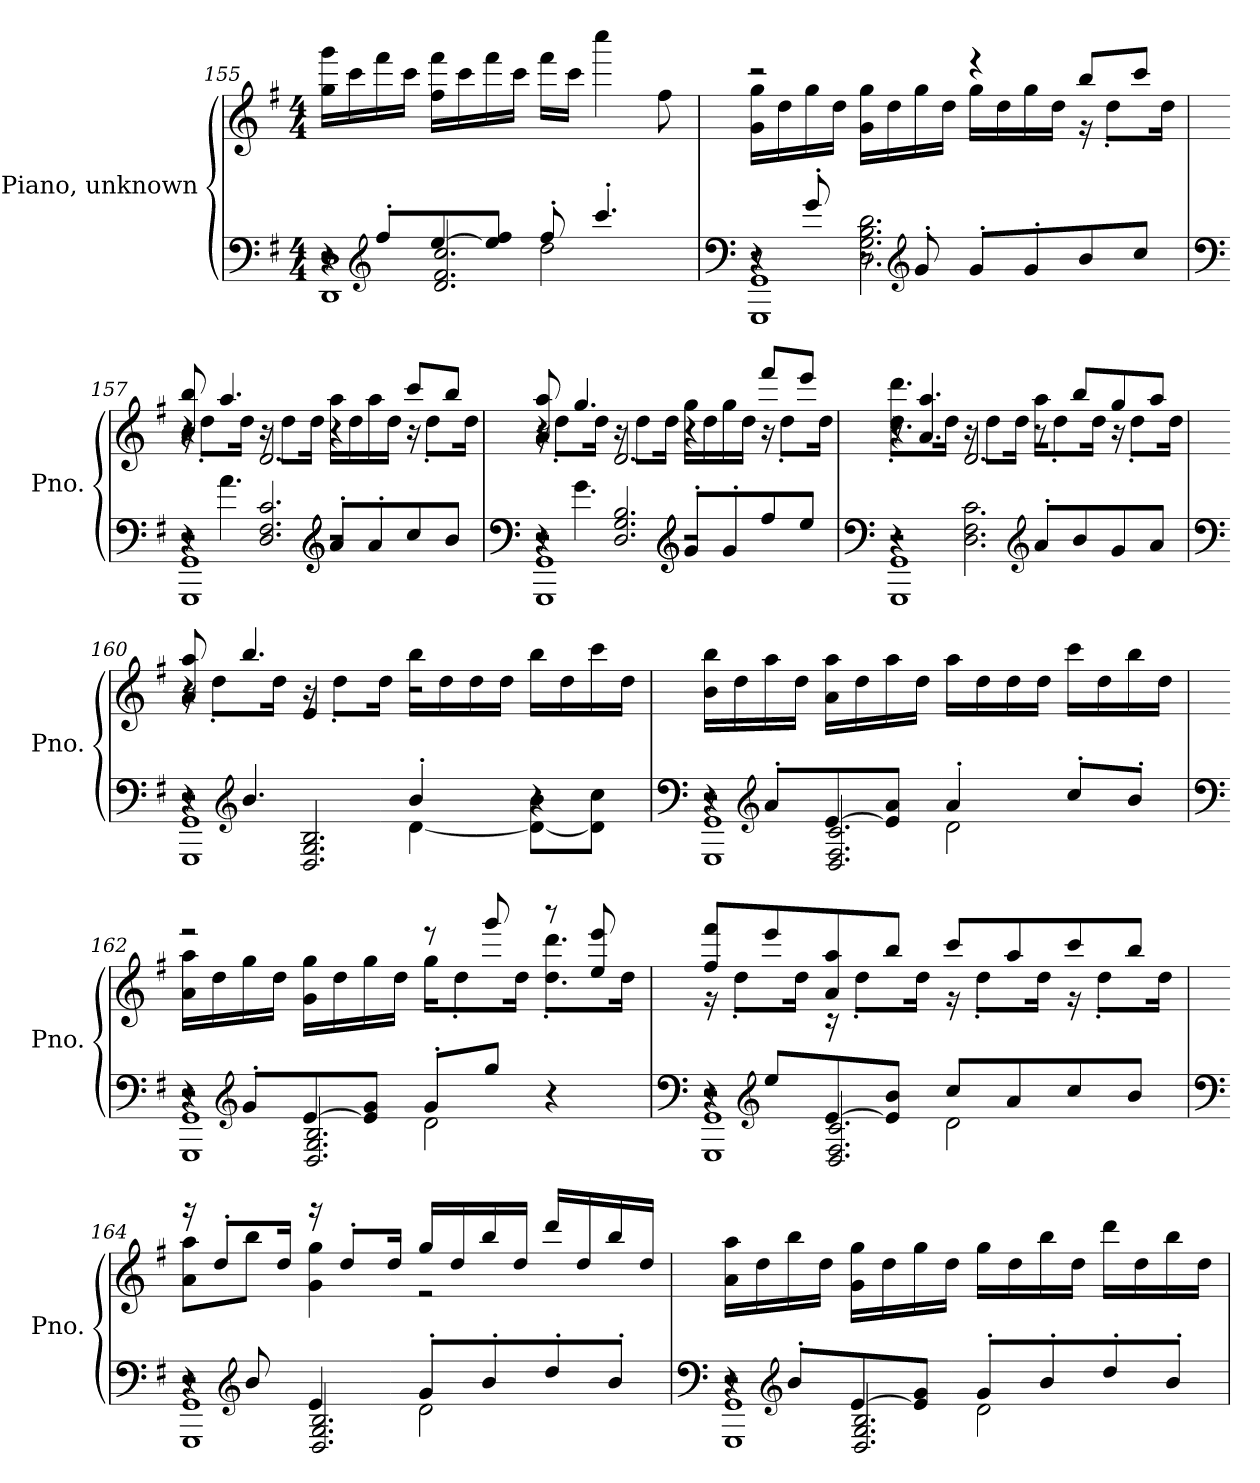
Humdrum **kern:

**kern	**kern
*part1	*part1
*staff2	*staff1
*I"Piano, unknown	*
*I'Pno.	*
*clefF4	*clefG2
*k[f#]	*k[f#]
*M4/4	*M4/4
=155	=155
*^	*
*	*^	*
*	*	*^	*
8r	2r	4r	1DD 1D	16gg\ 16ggg\LL
.	.	.	.	16ccc\
*clefG2	*	*	*	*
8ff#'/L	.	.	.	16fff#\
.	.	.	.	16ccc\JJ
[8ee/	.	2.d/ 2.f#/ 2.cc/	.	16ff#\ 16fff#\LL
.	.	.	.	16ccc\
8ee/] 8ff#/J	.	.	.	16fff#\
.	.	.	.	16ccc\JJ
8ff#'/	2dd\	.	.	16fff#\LL
.	.	.	.	16ccc\JJ
4.ccc'/	.	.	.	4cccc\
.	.	.	.	8ff#\
*v	*v	*v	*v	*
!!LO:LB:g=z
=156	=156
*clefF4	*
*^	*^
*	*^	*	*
8r	4r	1GGG 1GG	2r	16g\ 16gg\LL
.	.	.	.	16dd\
8g'/	.	.	.	16gg\
.	.	.	.	16dd\JJ
8r	2.D\ 2.G\ 2.B\ 2.d\	.	.	16g\ 16gg\LL
.	.	.	.	16dd\
*clefG2	*	*	*	*
8g'/	.	.	.	16gg\
.	.	.	.	16dd\JJ
8g'/L	.	.	4r	16gg\LL
.	.	.	.	16dd\
8g'/	.	.	.	16gg\
.	.	.	.	16dd\JJ
8b/	.	.	8bb/L	16r
.	.	.	.	8dd'\L
8cc/J	.	.	8ccc/J	.
.	.	.	.	16dd\Jk
*v	*v	*v	*	*
*	*v	*v
=157	=157
*clefF4	*
*^	*^
*	*^	*	*^
*	*	*^	*	*	*
2r	8r	4r	1GGG 1GG	8b/ 8bb/	16r	4r
.	.	.	.	.	8dd'\L	.
.	4.a\	.	.	4.aa/	.	.
.	.	.	.	.	16dd\Jk	.
.	.	2.D/ 2.F#/ 2.c/	.	.	16r	2.d/
.	.	.	.	.	8dd'\L	.
.	.	.	.	.	16dd\Jk	.
*clefG2	*	*	*	*	*	*
8a'/L	2r	.	.	4r	16aa\LL	.
.	.	.	.	.	16dd\	.
8a'/	.	.	.	.	16aa\	.
.	.	.	.	.	16dd\JJ	.
8cc/	.	.	.	8ccc/L	16r	.
.	.	.	.	.	8dd'\L	.
8b/J	.	.	.	8bb/J	.	.
.	.	.	.	.	16dd\Jk	.
!!LO:LB:g=z	!!	!!
=158	=158	=158	=158	=158	=158	=158
*clefF4	*	*	*	*	*	*
2r	8r	4r	1GGG 1GG	8a/ 8aa/	16r	4r
.	.	.	.	.	8dd'\L	.
.	4.g\	.	.	4.gg/	.	.
.	.	.	.	.	16dd\Jk	.
.	.	2.D/ 2.G/ 2.B/	.	.	16r	2.d/
.	.	.	.	.	8dd'\L	.
.	.	.	.	.	16dd\Jk	.
*clefG2	*	*	*	*	*	*
8g'/L	2r	.	.	4r	16gg\LL	.
.	.	.	.	.	16dd\	.
8g'/	.	.	.	.	16gg\	.
.	.	.	.	.	16dd\JJ	.
8ff#/	.	.	.	8fff#/L	16r	.
.	.	.	.	.	8dd'\L	.
8ee/J	.	.	.	8eee/J	.	.
.	.	.	.	.	16dd\Jk	.
*v	*v	*v	*v	*	*	*
=159	=159	=159	=159
*clefF4	*	*	*
*^	*	*	*
*	*^	*	*	*
2r	4r	1GGG 1GG	8r	8.dd\' 8.ddd\'L	4r
.	.	.	4.a/ 4.aa/	.	.
.	.	.	.	16dd\Jk	.
.	2.D\ 2.F#\ 2.c\	.	.	16r	2.d/
.	.	.	.	8dd'\L	.
.	.	.	.	16dd\Jk	.
*clefG2	*	*	*	*	*
8a'/L	.	.	8r	16aa\KL	.
.	.	.	.	8dd'\	.
8b/	.	.	8bb/L	.	.
.	.	.	.	16dd\Jk	.
8g/	.	.	8gg/	16r	.
.	.	.	.	8dd'\L	.
8a/J	.	.	8aa/J	.	.
.	.	.	.	16dd\Jk	.
*v	*v	*v	*	*	*
!!LO:LB:g=z	!!	!!
=160	=160	=160	=160
*clefF4	*	*	*
*^	*	*	*
*	*^	*	*	*
*	*	*^	*	*	*
8r	2r	4r	1GGG 1GG	8a/ 8aa/	16r	4r
.	.	.	.	.	8dd'\L	.
*clefG2	*	*	*	*	*	*
4.b/	.	.	.	4.bb/	.	.
.	.	.	.	.	16dd\Jk	.
.	.	2.D/ 2.G/ 2.B/	.	.	16r	4e/
.	.	.	.	.	8dd'\L	.
.	.	.	.	.	16dd\Jk	.
4b'/	[4d\	.	.	2r	16bb\LL	2r
.	.	.	.	.	16dd\	.
.	.	.	.	.	16dd\	.
.	.	.	.	.	16dd\JJ	.
4r	8d\_ 8b\L	.	.	.	16bb\LL	.
.	.	.	.	.	16dd\	.
.	8d\] 8cc\J	.	.	.	16ccc\	.
.	.	.	.	.	16dd\JJ	.
*	*	*	*	*v	*v	*v
=161	=161	=161	=161	=161
*clefF4	*	*	*	*
8r	2r	4r	1GGG 1GG	16b\ 16bb\LL
.	.	.	.	16dd\
*clefG2	*	*	*	*
8a'/L	.	.	.	16aa\
.	.	.	.	16dd\JJ
[8e/	.	2.D/ 2.F#/ 2.c/	.	16a\ 16aa\LL
.	.	.	.	16dd\
8e/] 8a/J	.	.	.	16aa\
.	.	.	.	16dd\JJ
4a'/	2d\	.	.	16aa\LL
.	.	.	.	16dd\
.	.	.	.	16dd\
.	.	.	.	16dd\JJ
8cc'/L	.	.	.	16ccc\LL
.	.	.	.	16dd\
8b'/J	.	.	.	16bb\
.	.	.	.	16dd\JJ
!!LO:LB:g=z
=162	=162	=162	=162	=162
*clefF4	*	*	*	*
*	*	*	*	*^
8r	2r	4r	1GGG 1GG	2r	16a\ 16aa\LL
.	.	.	.	.	16dd\
*clefG2	*	*	*	*	*
8g'/L	.	.	.	.	16gg\
.	.	.	.	.	16dd\JJ
[8e/	.	2.D/ 2.G/ 2.B/	.	.	16g\ 16gg\LL
.	.	.	.	.	16dd\
8e/] 8g/J	.	.	.	.	16gg\
.	.	.	.	.	16dd\JJ
8g'/L	2d\	.	.	8r	16gg\KL
.	.	.	.	.	8dd'\
8gg/J	.	.	.	8ggg/	.
.	.	.	.	.	16dd\Jk
4r	.	.	.	8r	8.dd\' 8.ddd\'L
.	.	.	.	8ee/ 8eee/	.
.	.	.	.	.	16dd\Jk
=163	=163	=163	=163	=163	=163
*clefF4	*	*	*	*	*
8r	2r	4r	1GGG 1GG	8ff#/ 8fff#/L	16r
.	.	.	.	.	8dd'\L
*clefG2	*	*	*	*	*
8ee/L	.	.	.	8eee/	.
.	.	.	.	.	16dd\Jk
[8e/	.	2.D/ 2.F#/ 2.c/	.	8a/ 8aa/	16r
.	.	.	.	.	8dd'\L
8e/] 8b/J	.	.	.	8bb/J	.
.	.	.	.	.	16dd\Jk
8cc/L	2d\	.	.	8ccc/L	16r
.	.	.	.	.	8dd'\L
8a/	.	.	.	8aa/	.
.	.	.	.	.	16dd\Jk
8cc/	.	.	.	8ccc/	16r
.	.	.	.	.	8dd'\L
8b/J	.	.	.	8bb/J	.
.	.	.	.	.	16dd\Jk
!!LO:LB:g=z	!!
=164	=164	=164	=164	=164	=164
*clefF4	*	*	*	*	*
8r	2r	4r	1GGG 1GG	16r	8a\ 8aa\L
.	.	.	.	8dd'/L	.
*clefG2	*	*	*	*	*
8b/	.	.	.	.	8bb\J
.	.	.	.	16dd/Jk	.
4e/	.	2.D/ 2.G/ 2.B/	.	16r	4g\ 4gg\
.	.	.	.	8dd'/L	.
.	.	.	.	16dd/Jk	.
8g'/L	2d\	.	.	16gg/LL	2r
.	.	.	.	16dd/	.
8b'/	.	.	.	16bb/	.
.	.	.	.	16dd/JJ	.
8dd'/	.	.	.	16ddd/LL	.
.	.	.	.	16dd/	.
8b'/J	.	.	.	16bb/	.
.	.	.	.	16dd/JJ	.
*	*	*	*	*v	*v
=165	=165	=165	=165	=165
*clefF4	*	*	*	*
8r	2r	4r	1GGG 1GG	16a\ 16aa\LL
.	.	.	.	16dd\
*clefG2	*	*	*	*
8b'/L	.	.	.	16bb\
.	.	.	.	16dd\JJ
[8e/	.	2.D/ 2.G/ 2.B/	.	16g\ 16gg\LL
.	.	.	.	16dd\
8e/] 8g/J	.	.	.	16gg\
.	.	.	.	16dd\JJ
8g'/L	2d\	.	.	16gg\LL
.	.	.	.	16dd\
8b'/	.	.	.	16bb\
.	.	.	.	16dd\JJ
8dd'/	.	.	.	16ddd\LL
.	.	.	.	16dd\
8b'/J	.	.	.	16bb\
.	.	.	.	16dd\JJ
*v	*v	*v	*v	*
=	=
*-	*-
